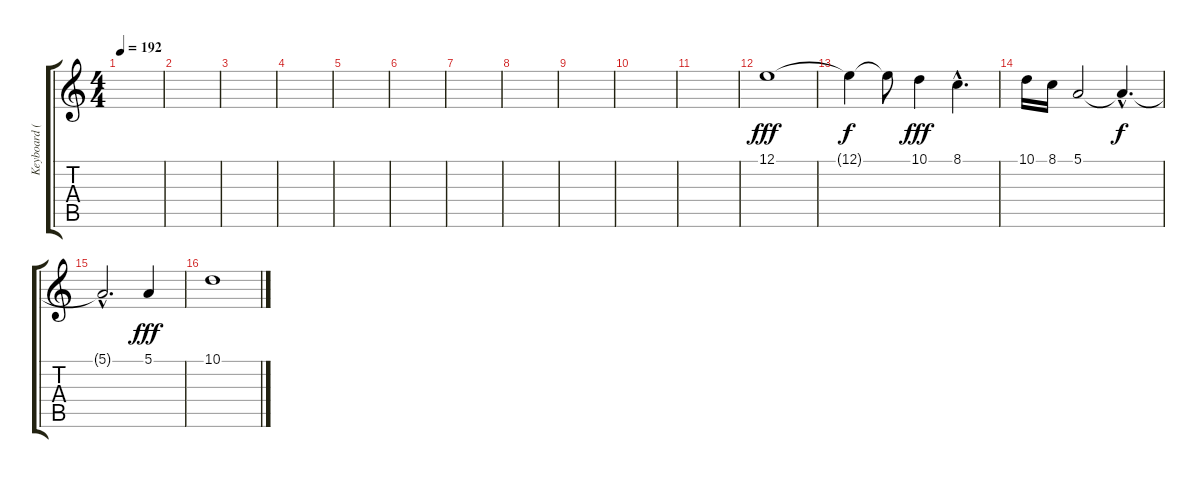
\track ("Keyboard (High Note)" "Keyboard (") {instrument stringensemble1}
\staff {score tabs}
\tuning (E4 B3 G3 D3 A2 E2) {hide}
\ts (4 4)
\tempo 192
\clef g2
\ks c
|
|
|
|
|
|
|
|
|
|
|
12.1.1{dy fff volume 16 instrument harmonica} |
12.1{t}.4{dy f} 12.1{t}.8 10.1.4{dy fff} 8.1{hac}.4{d} |
10.1.16 8.1.16 5.1.2 5.1{hac t}.4{d dy f} |
5.1{hac t}.2{d} 5.1.4{dy fff} |
10.1.1
